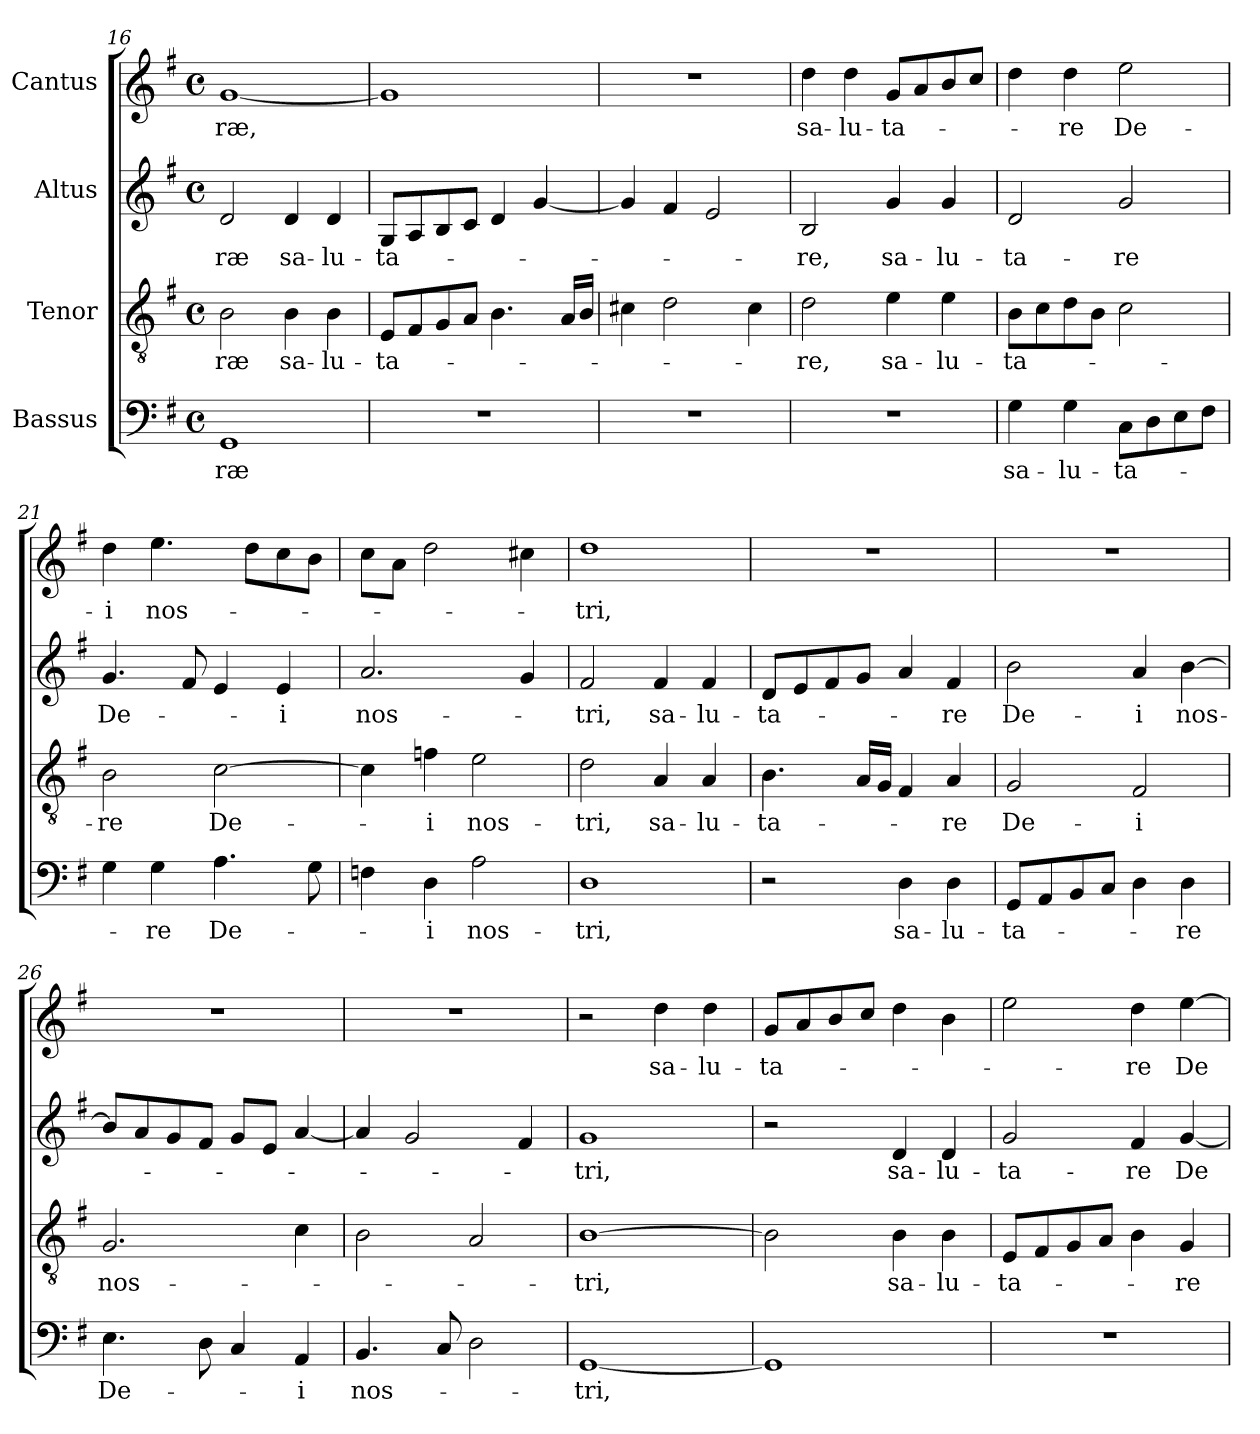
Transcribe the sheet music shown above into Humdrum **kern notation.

**kern	**text	**kern	**text	**kern	**text	**kern	**text
*part4	*part4	*part3	*part3	*part2	*part2	*part1	*part1
*staff4	*staff4	*staff3	*staff3	*staff2	*staff2	*staff1	*staff1
*I"Bassus	*	*I"Tenor	*	*I"Altus	*	*I"Cantus	*
*clefF4	*	*clefGv2	*	*clefG2	*	*clefG2	*
*k[f#]	*	*k[f#]	*	*k[f#]	*	*k[f#]	*
*G:	*	*G:	*	*G:	*	*G:	*
*M4/4	*	*M4/4	*	*M4/4	*	*M4/4	*
*met(c)	*	*met(c)	*	*met(c)	*	*met(c)	*
=16	=16	=16	=16	=16	=16	=16	=16
1GG	-ræ	2B\	-ræ	2d/	-ræ	[1g	-ræ,
.	.	4B\	sa-	4d/	sa-	.	.
.	.	4B\	-lu-	4d/	-lu-	.	.
=17	=17	=17	=17	=17	=17	=17	=17
1r	.	8E/L	-ta-	8G/L	-ta-	1g]	.
.	.	8F#/	.	8A/	.	.	.
.	.	8G/	.	8B/	.	.	.
.	.	8A/J	.	8c/J	.	.	.
.	.	4.B\	.	4d/	.	.	.
.	.	.	.	[4g/	.	.	.
.	.	16A/LL	.	.	.	.	.
.	.	16B/JJ	.	.	.	.	.
=18	=18	=18	=18	=18	=18	=18	=18
1r	.	4c#X\	.	4g/]	.	1r	.
.	.	2d\	.	4f#/	.	.	.
.	.	.	.	2e/	.	.	.
.	.	4c#\	.	.	.	.	.
!!LO:PB:g=z
=19	=19	=19	=19	=19	=19	=19	=19
1r	.	2d\	-re,	2B/	-re,	4dd\	sa-
.	.	.	.	.	.	4dd\	-lu-
.	.	4e\	sa-	4g/	sa-	8g/L	-ta-
.	.	.	.	.	.	8a/	.
.	.	4e\	-lu-	4g/	-lu-	8b/	.
.	.	.	.	.	.	8cc/J	.
=20	=20	=20	=20	=20	=20	=20	=20
4G\	sa-	8B\L	-ta-	2d/	-ta-	4dd\	.
.	.	8c\	.	.	.	.	.
4G\	-lu-	8d\	.	.	.	4dd\	-re
.	.	8B\J	.	.	.	.	.
8C\L	-ta-	2c\	.	2g/	-re	2ee\	De-
8D\	.	.	.	.	.	.	.
8E\	.	.	.	.	.	.	.
8F#\J	.	.	.	.	.	.	.
=21	=21	=21	=21	=21	=21	=21	=21
4G\	.	2B\	-re	4.g/	De-	4dd\	-i
4G\	-re	.	.	.	.	4.ee\	nos-
.	.	.	.	8f#/	.	.	.
4.A\	De-	[2c\	De-	4e/	.	.	.
.	.	.	.	.	.	8dd\L	.
.	.	.	.	4e/	-i	8cc\	.
8G\	.	.	.	.	.	8b\J	.
=22	=22	=22	=22	=22	=22	=22	=22
4Fn\	.	4c\]	.	2.a/	nos-	8cc\L	.
.	.	.	.	.	.	8a\J	.
4D\	-i	4fn\	-i	.	.	2dd\	.
2A\	nos-	2e\	nos-	.	.	.	.
.	.	.	.	4g/	.	4cc#X\	.
=23	=23	=23	=23	=23	=23	=23	=23
1D	-tri,	2d\	-tri,	2f#/	-tri,	1dd	-tri,
.	.	4A/	sa-	4f#/	sa-	.	.
.	.	4A/	-lu-	4f#/	-lu-	.	.
=24	=24	=24	=24	=24	=24	=24	=24
2r	.	4.B\	-ta-	8d/L	-ta-	1r	.
.	.	.	.	8e/	.	.	.
.	.	.	.	8f#/	.	.	.
.	.	16A/LL	.	8g/J	.	.	.
.	.	16G/JJ	.	.	.	.	.
4D\	sa-	4F#/	.	4a/	.	.	.
4D\	-lu-	4A/	-re	4f#/	-re	.	.
!!LO:LB:g=z
=25	=25	=25	=25	=25	=25	=25	=25
8GG/L	-ta-	2G/	De-	2b\	De-	1r	.
8AA/	.	.	.	.	.	.	.
8BB/	.	.	.	.	.	.	.
8C/J	.	.	.	.	.	.	.
4D\	.	2F#/	-i	4a/	-i	.	.
4D\	-re	.	.	[4b\	nos-	.	.
=26	=26	=26	=26	=26	=26	=26	=26
4.E\	De-	2.G/	nos-	8b/L]	.	1r	.
.	.	.	.	8a/	.	.	.
.	.	.	.	8g/	.	.	.
8D\	.	.	.	8f#/J	.	.	.
4C/	.	.	.	8g/L	.	.	.
.	.	.	.	8e/J	.	.	.
4AA/	-i	4c\	.	[4a/	.	.	.
=27	=27	=27	=27	=27	=27	=27	=27
4.BB/	nos-	2B\	.	4a/]	.	1r	.
.	.	.	.	2g/	.	.	.
8C/	.	.	.	.	.	.	.
2D\	.	2A/	.	.	.	.	.
.	.	.	.	4f#/	.	.	.
=28	=28	=28	=28	=28	=28	=28	=28
[1GG	-tri,	[1B	-tri,	1g	-tri,	2r	.
.	.	.	.	.	.	4dd\	sa-
.	.	.	.	.	.	4dd\	-lu-
=29	=29	=29	=29	=29	=29	=29	=29
1GG]	.	2B\]	.	2r	.	8g/L	-ta-
.	.	.	.	.	.	8a/	.
.	.	.	.	.	.	8b/	.
.	.	.	.	.	.	8cc/J	.
.	.	4B\	sa-	4d/	sa-	4dd\	.
.	.	4B\	-lu-	4d/	-lu-	4b\	.
=30	=30	=30	=30	=30	=30	=30	=30
1r	.	8E/L	-ta-	2g/	-ta-	2ee\	.
.	.	8F#/	.	.	.	.	.
.	.	8G/	.	.	.	.	.
.	.	8A/J	.	.	.	.	.
.	.	4B\	.	4f#/	-re	4dd\	-re
.	.	4G/	-re	[4g/	De-	[4ee\	De-
=	=	=	=	=	=	=	=
*-	*-	*-	*-	*-	*-	*-	*-
